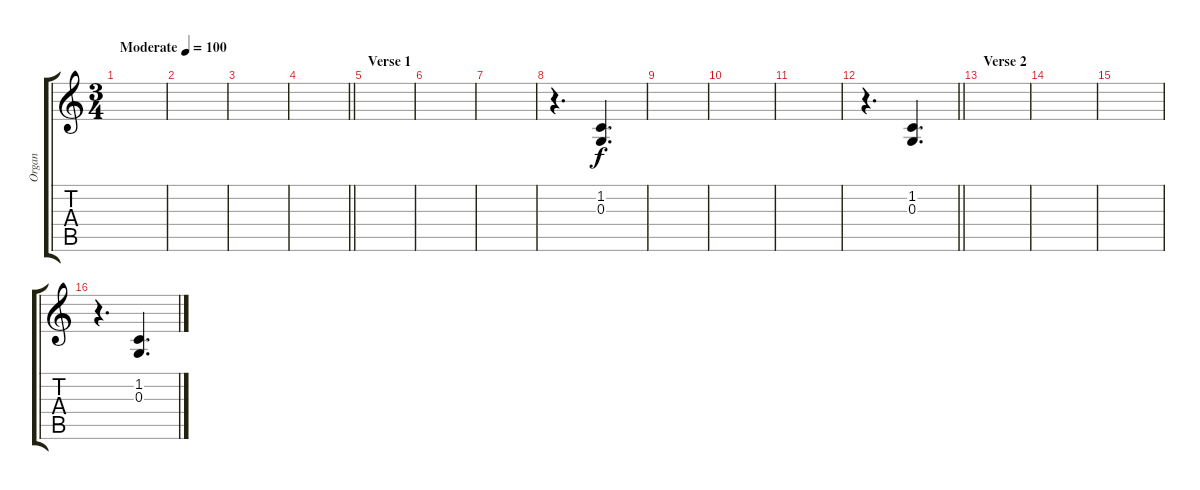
\track ("Organ" "Organ") {instrument drawbarorgan}
\staff {score tabs}
\tuning (E4 B3 G3 D3 A2 E2) {hide}
\ts (3 4)
\tempo (100 "Moderate")
\clef g2
\ks c
|
|
|
\barLineRight lightlight
|
\section ("" "Verse 1")
|
|
|
r.4{d} (1.2 0.3).4{d} |
|
|
|
\barLineRight lightlight
r.4{d} (1.2 0.3).4{d} |
\section ("" "Verse 2")
|
|
|
r.4{d} (1.2 0.3).4{d}
